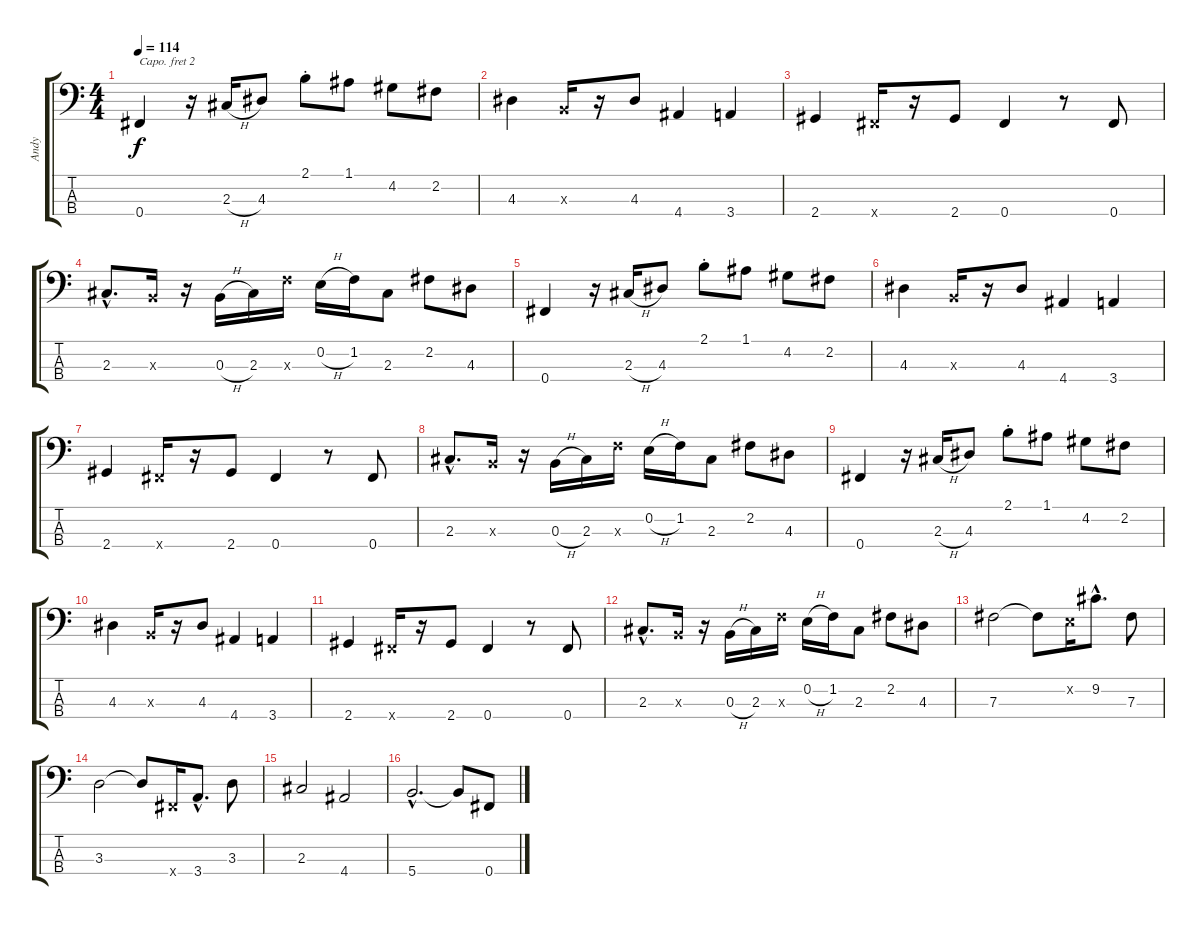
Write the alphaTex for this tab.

\track ("Andy" "Andy") {instrument electricbassfinger}
\staff {score tabs}
\capo 2
\tuning (G2 D2 A1 E1) {hide}
\ts (4 4)
\tempo 114
\clef f4
\ks c
0.4.4{dy f} r.16 2.3{h}.16 4.3.8 2.1{st}.8 1.1.8 4.2.8 2.2.8 |
4.3.4 0.3{x}.16 r.16 4.3.8 4.4.4 3.4.4 |
2.4.4 0.4{x}.16 r.16 2.4.8 0.4.4 r.8 0.4.8 |
2.3{hac}.8{d} 0.3{x}.16 r.16 0.3{h}.16 2.3.16 6.3{x}.16 0.2{h}.16 1.2.16 2.3.8 2.2.8 4.3.8 |
0.4.4 r.16 2.3{h}.16 4.3.8 2.1{st}.8 1.1.8 4.2.8 2.2.8 |
4.3.4 0.3{x}.16 r.16 4.3.8 4.4.4 3.4.4 |
2.4.4 0.4{x}.16 r.16 2.4.8 0.4.4 r.8 0.4.8 |
2.3{hac}.8{d} 0.3{x}.16 r.16 0.3{h}.16 2.3.16 6.3{x}.16 0.2{h}.16 1.2.16 2.3.8 2.2.8 4.3.8 |
0.4.4 r.16 2.3{h}.16 4.3.8 2.1{st}.8 1.1.8 4.2.8 2.2.8 |
4.3.4 0.3{x}.16 r.16 4.3.8 4.4.4 3.4.4 |
2.4.4 0.4{x}.16 r.16 2.4.8 0.4.4 r.8 0.4.8 |
2.3{hac}.8{d} 0.3{x}.16 r.16 0.3{h}.16 2.3.16 6.3{x}.16 0.2{h}.16 1.2.16 2.3.8 2.2.8 4.3.8 |
7.3.2 7.3{t}.8 0.2{x}.16 9.2{hac}.8{d} 7.3.8 |
3.3.2 3.3{t}.8 0.4{x}.16 3.4{hac}.8{d} 3.3.8 |
2.3.2 4.4.2 |
5.4{hac}.2{d} 5.4{t}.8 0.4.8
